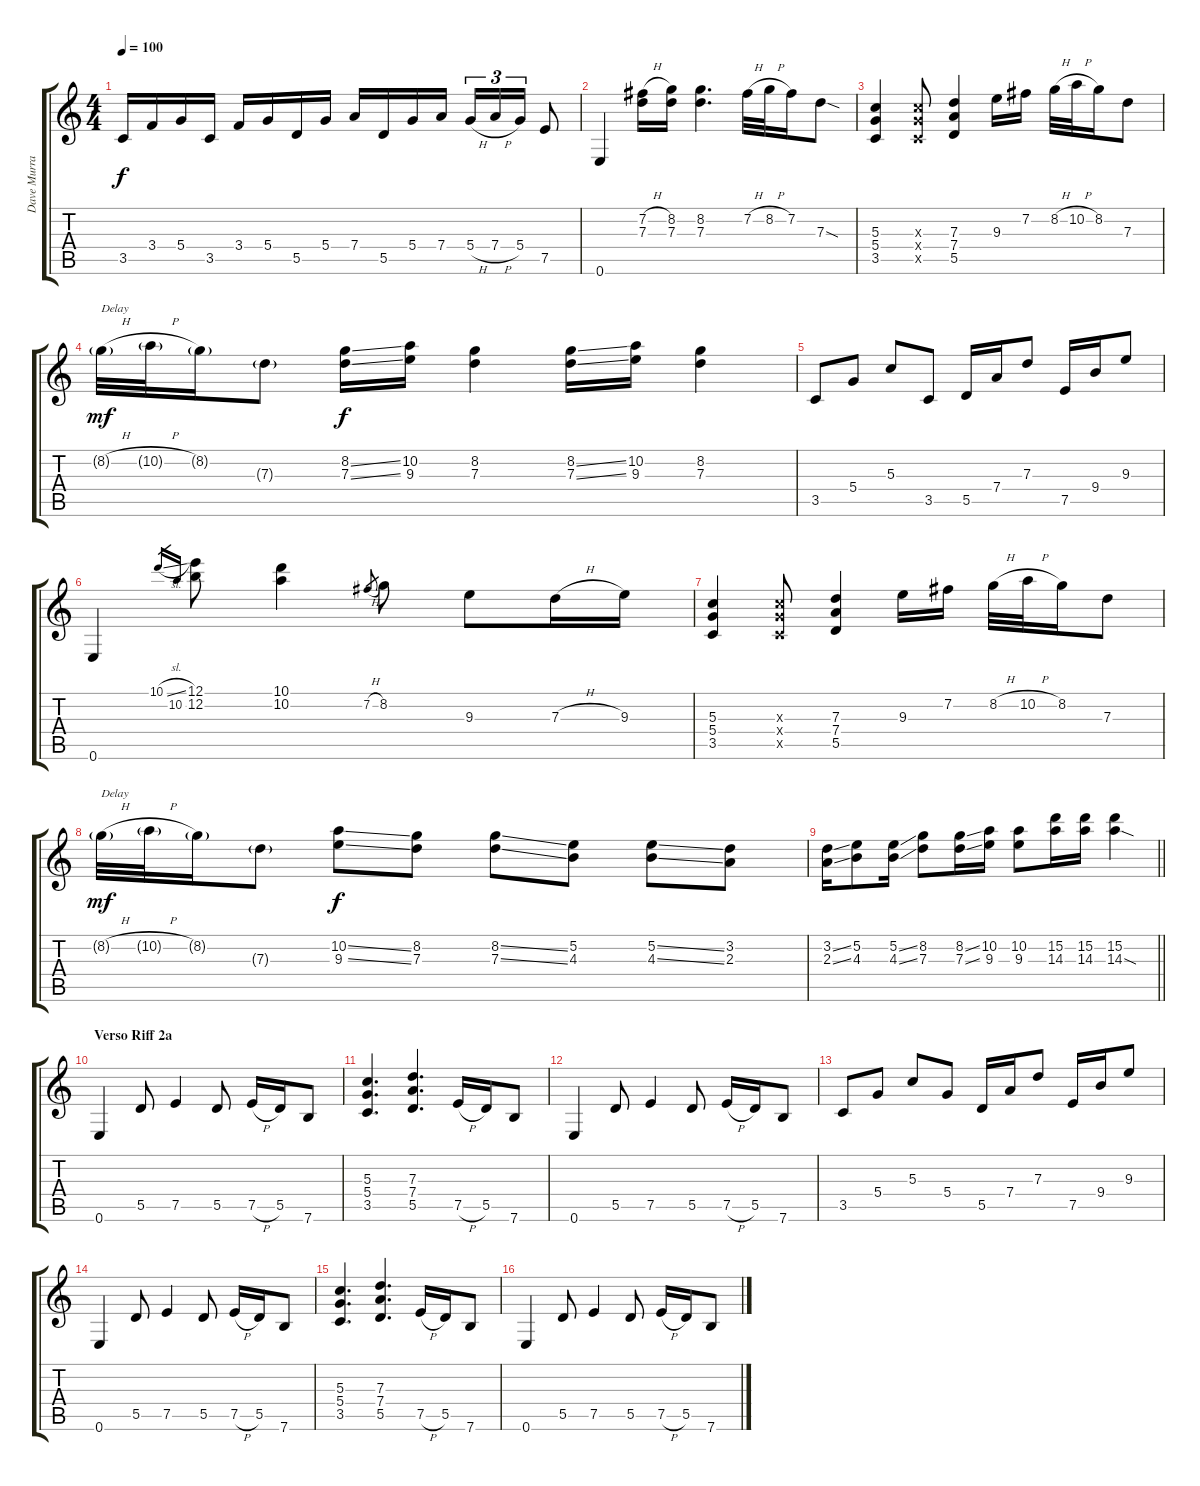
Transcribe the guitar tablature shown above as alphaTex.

\track ("Dave Murray" "Dave Murra") {instrument overdrivenguitar}
\staff {score tabs}
\tuning (E4 B3 G3 D3 A2 E2) {hide}
\ts (4 4)
\tempo 100
\clef g2
\ks c
3.5.16{dy f} 3.4.16 5.4.16 3.5.16 3.4.16 5.4.16 5.5.16 5.4.16 7.4.16 5.5.16 5.4.16 7.4.16 5.4{h}.16{tu (3 2)} 7.4{h}.16{tu (3 2)} 5.4.16{tu (3 2)} 7.5.8 |
0.6.4 (7.2{h} 7.3).16 (8.2 7.3).16 (8.2 7.3).4{d} 7.2{h}.32 8.2{h}.32 7.2.16 7.3{sod}.8 |
(5.3 5.4 3.5).4 (5.3{x} 5.4{x} 3.5{x}).8 (7.3 7.4 5.5).4 9.3.16 7.2.16 8.2{h}.32 10.2{h}.32 8.2.16 7.3.8 |
8.2{h g}.32{txt "Delay" dy mf} 10.2{h g}.32 8.2{g}.16 7.3{g}.8 (8.2{ss} 7.3{ss}).16{dy f} (10.2 9.3).16 (8.2 7.3).4 (8.2{ss} 7.3{ss}).16 (10.2 9.3).16 (8.2 7.3).4 |
3.5.8 5.4.8 5.3.8 3.5.8 5.5.16 7.4.16 7.3.8 7.5.16 9.4.16 9.3.8 |
0.6.4 10.1{sl}.16{gr} 10.2.16{gr} (12.1 12.2).8 (10.1 10.2).4 7.2{h}.8{gr} 8.2.8 9.3.8 7.3{h}.16 9.3.16 |
(5.3 5.4 3.5).4 (5.3{x} 5.4{x} 3.5{x}).8 (7.3 7.4 5.5).4 9.3.16 7.2.16 8.2{h}.32 10.2{h}.32 8.2.16 7.3.8 |
8.2{h g}.32{txt "Delay" dy mf} 10.2{h g}.32 8.2{g}.16 7.3{g}.8 (10.2{ss} 9.3{ss}).8{dy f} (8.2 7.3).8 (8.2{ss} 7.3{ss}).8 (5.2 4.3).8 (5.2{ss} 4.3{ss}).8 (3.2 2.3).8 |
\barLineRight lightlight
(3.2{ss} 2.3{ss}).16 (5.2 4.3).8 (5.2{ss} 4.3{ss}).16 (8.2 7.3).8 (8.2{ss} 7.3{ss}).16 (10.2 9.3).16 (10.2 9.3).8 (15.2 14.3).16 (15.2 14.3).16 (15.2 14.3{sod}).4 |
\section ("" "Verso Riff 2a")
0.6.4{volume 11 instrument overdrivenguitar} 5.5.8 7.5.4 5.5.8 7.5{h}.16 5.5.16 7.6.8 |
(5.3 5.4 3.5).4{d} (7.3 7.4 5.5).4{d} 7.5{h}.16 5.5.16 7.6.8 |
0.6.4 5.5.8 7.5.4 5.5.8 7.5{h}.16 5.5.16 7.6.8 |
3.5.8 5.4.8 5.3.8 5.4.8 5.5.16 7.4.16 7.3.8 7.5.16 9.4.16 9.3.8 |
0.6.4 5.5.8 7.5.4 5.5.8 7.5{h}.16 5.5.16 7.6.8 |
(5.3 5.4 3.5).4{d} (7.3 7.4 5.5).4{d} 7.5{h}.16 5.5.16 7.6.8 |
0.6.4 5.5.8 7.5.4 5.5.8 7.5{h}.16 5.5.16 7.6.8
